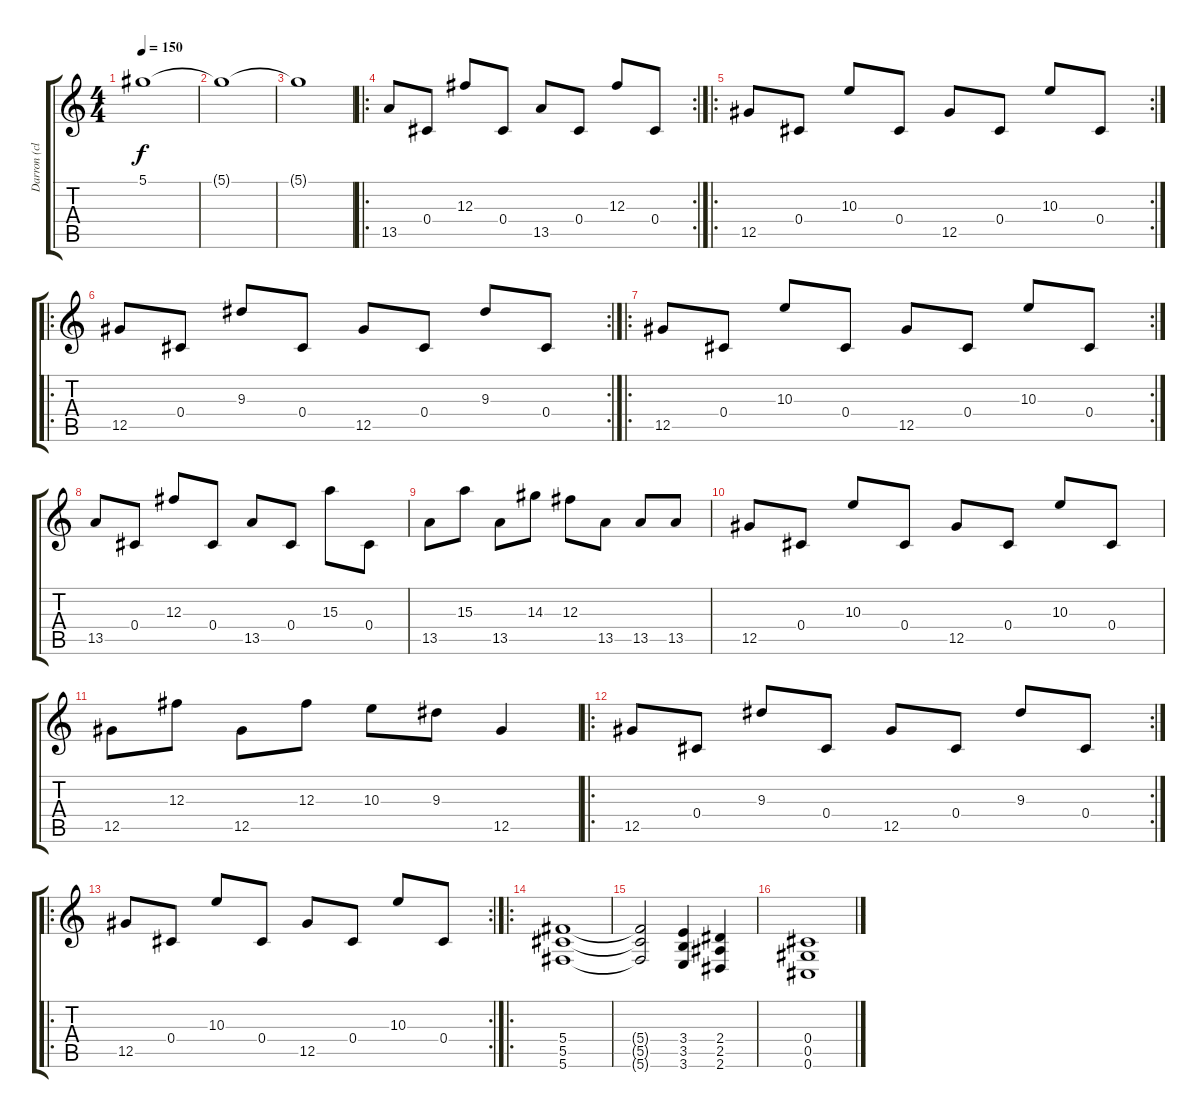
\track ("Darron (clean sort of)" "Darron (cl") {instrument electricguitarjazz}
\staff {score tabs}
\tuning (Eb4 Bb3 Gb3 Db3 Ab2 Db2) {hide}
\ts (4 4)
\tempo 150
\clef g2
\ks c
5.1.1{dy f} |
5.1{t}.1 |
5.1{t}.1 |
\ro
\rc 2
13.5.8 0.4.8 12.3.8 0.4.8 13.5.8 0.4.8 12.3.8 0.4.8 |
\ro
\rc 2
12.5.8 0.4.8 10.3.8 0.4.8 12.5.8 0.4.8 10.3.8 0.4.8 |
\ro
\rc 2
12.5.8 0.4.8 9.3.8 0.4.8 12.5.8 0.4.8 9.3.8 0.4.8 |
\ro
\rc 2
12.5.8 0.4.8 10.3.8 0.4.8 12.5.8 0.4.8 10.3.8 0.4.8 |
13.5.8 0.4.8 12.3.8 0.4.8 13.5.8 0.4.8 15.3.8 0.4.8 |
13.5.8 15.3.8 13.5.8 14.3.8 12.3.8 13.5.8 13.5.8 13.5.8 |
12.5.8 0.4.8 10.3.8 0.4.8 12.5.8 0.4.8 10.3.8 0.4.8 |
12.5.8 12.3.8 12.5.8 12.3.8 10.3.8 9.3.8 12.5.4 |
\ro
\rc 2
12.5.8 0.4.8 9.3.8 0.4.8 12.5.8 0.4.8 9.3.8 0.4.8 |
\ro
\rc 2
12.5.8 0.4.8 10.3.8 0.4.8 12.5.8 0.4.8 10.3.8 0.4.8 |
\ro
(5.4 5.5 5.6).1 |
(5.4{t} 5.5{t} 5.6{t}).2 (3.4 3.5 3.6).4 (2.4 2.5 2.6).4 |
(0.4 0.5 0.6).1
